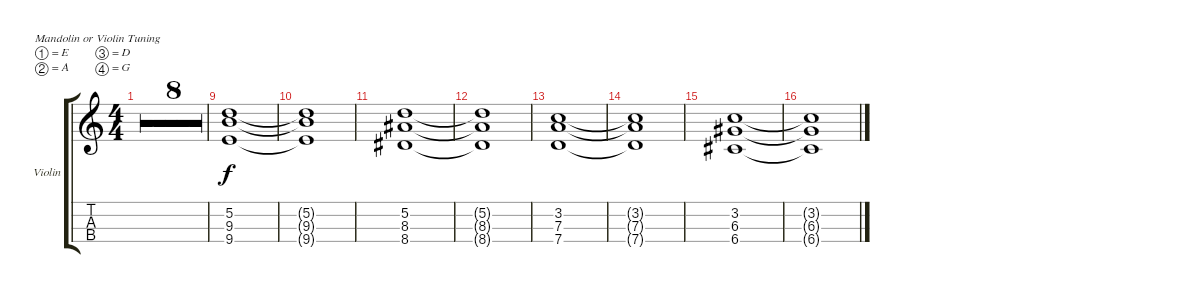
\bracketExtendMode groupsimilarinstruments
\firstSystemTrackNameOrientation horizontal
\otherSystemsTrackNameOrientation horizontal
\track ("Strings" "Violin") {multiBarRest instrument violin}
\staff {score tabs}
\tuning (E5 A4 D4 G3)
\ts (4 4)
\tempo 100
\clef g2
\ks c
|
|
|
|
|
|
|
|
(5.2 9.3 9.4).1 |
(9.4{t} 9.3{t} 5.2{t}).1 |
(8.4 8.3 5.2).1 |
(8.4{t} 8.3{t} 5.2{t}).1 |
(3.2 7.3 7.4).1 |
(3.2{t} 7.3{t} 7.4{t}).1 |
(3.2 6.3 6.4).1 |
(6.4{t} 6.3{t} 3.2{t}).1
